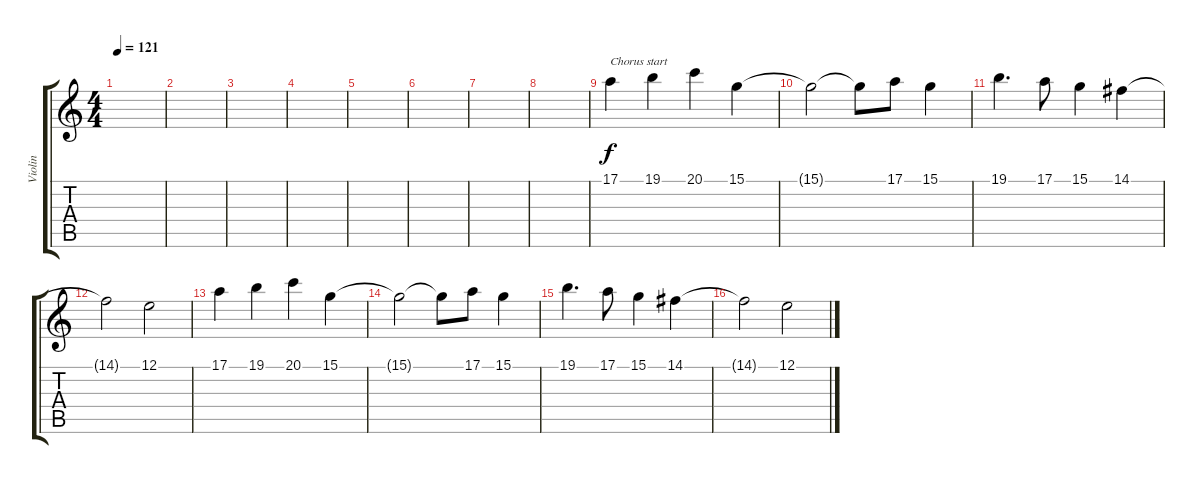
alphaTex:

\track ("Violin" "Violin") {instrument tremolostrings}
\staff {score tabs}
\tuning (E4 B3 G3 D3 A2 E2) {hide}
\ts (4 4)
\tempo 121
\clef g2
\ks c
|
|
|
|
|
|
|
|
17.1.4{txt "Chorus start"} 19.1.4 20.1.4 15.1.4 |
15.1{t}.2 15.1{t}.8 17.1.8 15.1.4 |
19.1.4{d} 17.1.8 15.1.4 14.1.4 |
14.1{t}.2 12.1.2 |
17.1.4 19.1.4 20.1.4 15.1.4 |
15.1{t}.2 15.1{t}.8 17.1.8 15.1.4 |
19.1.4{d} 17.1.8 15.1.4 14.1.4 |
14.1{t}.2 12.1.2
